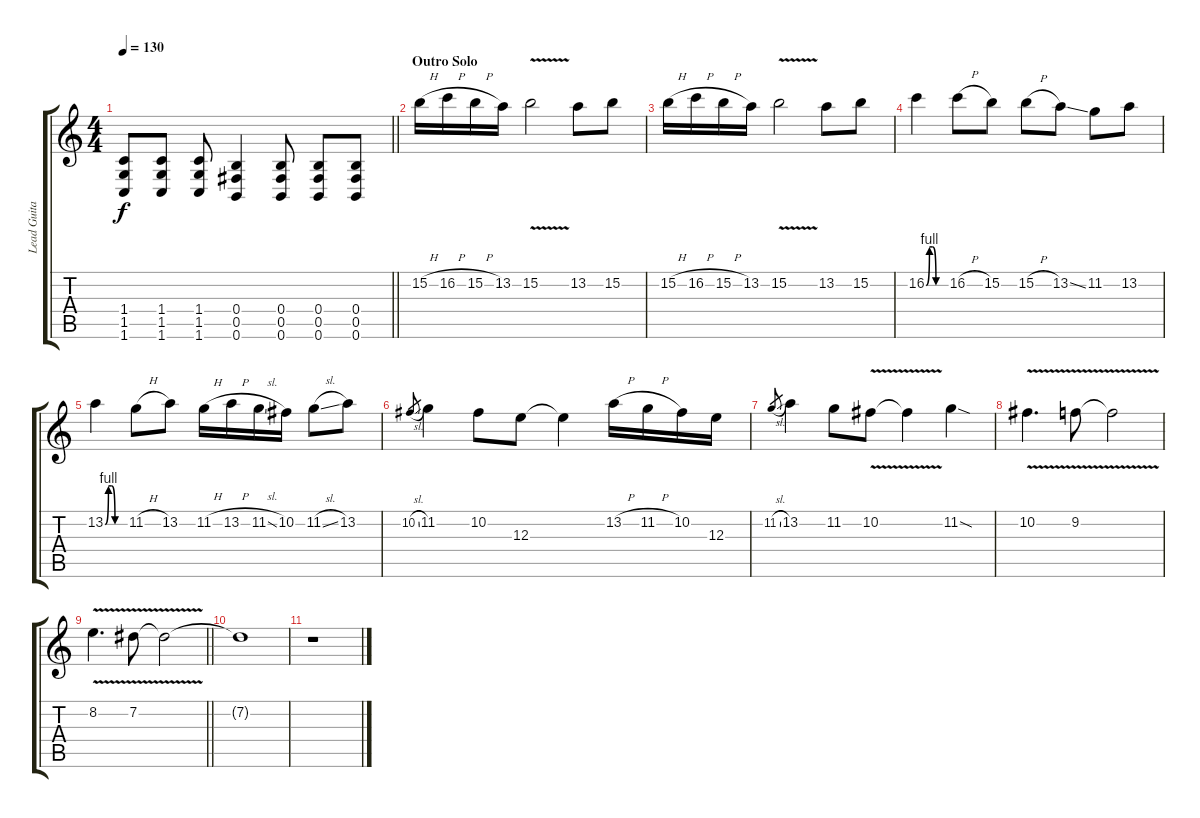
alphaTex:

\track ("Lead Guitar" "Lead Guita") {instrument distortionguitar}
\staff {score tabs}
\tuning (Db4 Ab3 E3 B2 Gb2 B1) {hide}
\ts (4 4)
\tempo 130
\clef g2
\barLineRight lightlight
\ks c
(1.4 1.5 1.6).8{dy f} (1.4 1.5 1.6).8 (1.4 1.5 1.6).8 (0.4 0.5 0.6).4 (0.4 0.5 0.6).8 (0.4 0.5 0.6).8 (0.4 0.5 0.6).8 |
\section ("" "Outro Solo")
15.2{h}.16 16.2{h}.16 15.2{h}.16 13.2.16 15.2{v}.2 13.2.8 15.2.8 |
15.2{h}.16 16.2{h}.16 15.2{h}.16 13.2.16 15.2{v}.2 13.2.8 15.2.8 |
16.2{be (custom 0 0 10 4 20 4 30 0 60 0)}.4 16.2{h}.8 15.2.8 15.2{h}.8 13.2{ss}.8 11.2.8 13.2.8 |
13.2{be (custom 0 0 10 4 20 4 30 0 60 0)}.4 11.2{h}.8 13.2.8 11.2{h}.16 13.2{h}.16 11.2{sl}.16 10.2.16 11.2{sl}.8 13.2.8 |
10.2{sl}.8{gr} 11.2.4 10.2.8 12.3.8 12.3{t}.4 13.2{h}.16 11.2{h}.16 10.2.16 12.3.16 |
11.2{sl}.8{gr} 13.2.4 11.2.8 10.2{v}.8 10.2{t}.4 11.2{sod}.4 |
10.2{v}.4{d} 9.2{v}.8 9.2{v t}.2 |
\barLineRight lightlight
8.2{v}.4{d volume 0} 7.2{v}.8 7.2{t}.2 |
7.2{t}.1 |
r.1
